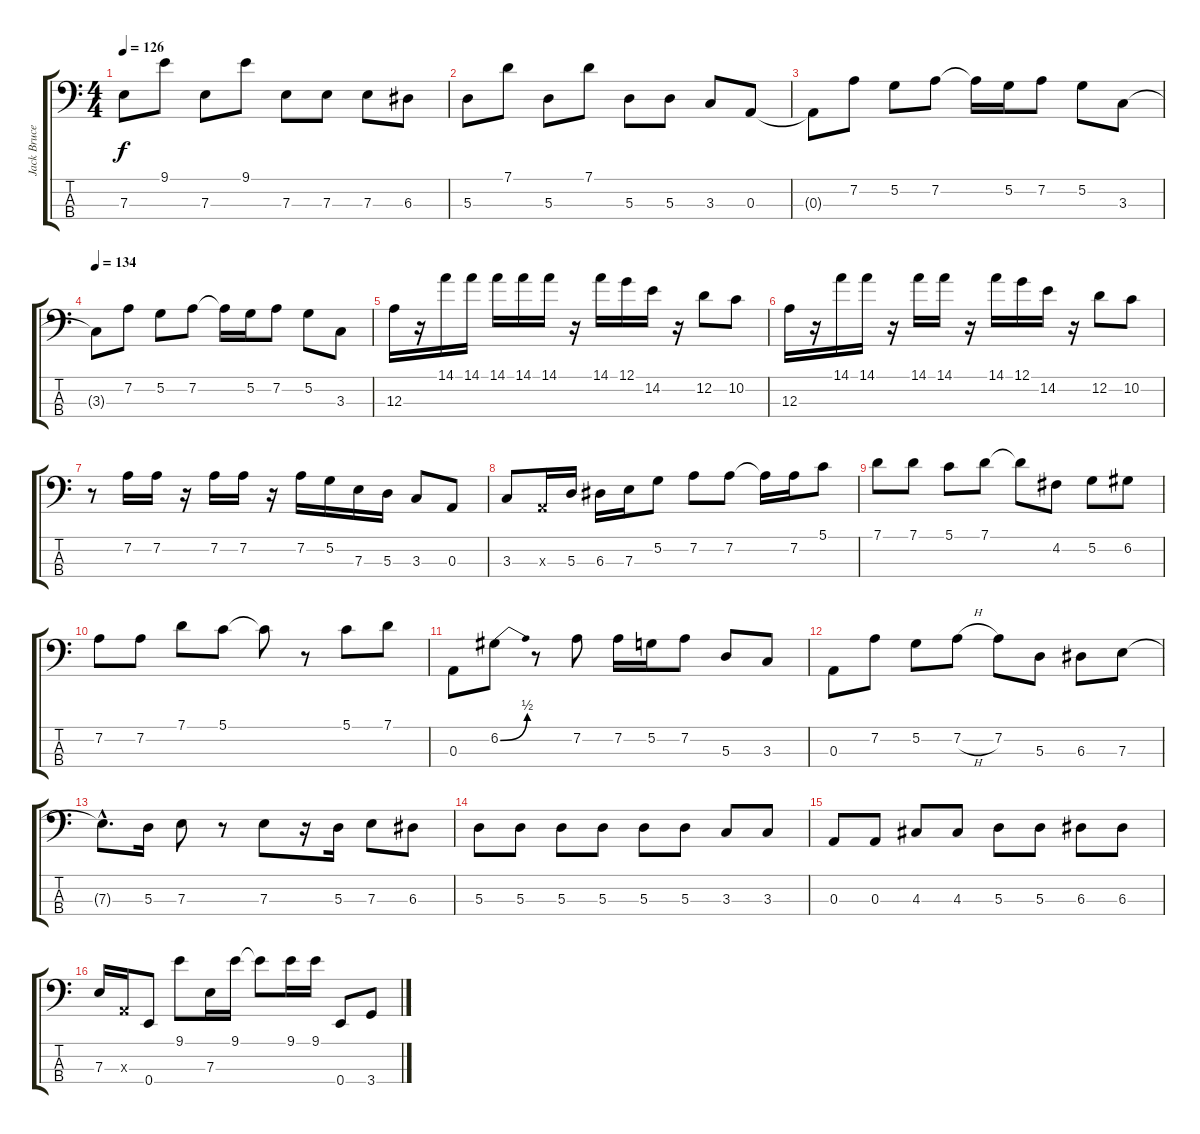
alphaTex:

\track ("Jack Bruce" "Jack Bruce") {instrument electricbassfinger}
\staff {score tabs}
\tuning (G2 D2 A1 E1) {hide}
\ts (4 4)
\tempo 126
\clef f4
\ks c
7.3.8{dy f} 9.1.8 7.3.8 9.1.8 7.3.8 7.3.8 7.3.8 6.3.8 |
5.3.8 7.1.8 5.3.8 7.1.8 5.3.8 5.3.8 3.3.8 0.3.8 |
0.3{t}.8 7.2.8 5.2.8 7.2.8 7.2{t}.16 5.2.16 7.2.8 5.2.8 3.3.8 |
\tempo 134
3.3{t}.8 7.2.8 5.2.8 7.2.8 7.2{t}.16 5.2.16 7.2.8 5.2.8 3.3.8 |
12.3.16 r.16 14.1.16 14.1.16 14.1.16 14.1.16 14.1.16 r.16 14.1.16 12.1.16 14.2.16 r.16 12.2.8 10.2.8 |
12.3.16 r.16 14.1.16 14.1.16 r.16 14.1.16 14.1.16 r.16 14.1.16 12.1.16 14.2.16 r.16 12.2.8 10.2.8 |
r.8 7.2.16 7.2.16 r.16 7.2.16 7.2.16 r.16 7.2.16 5.2.16 7.3.16 5.3.16 3.3.8 0.3.8 |
3.3.8 0.3{x}.16 5.3.16 6.3.16 7.3.16 5.2.8 7.2.8 7.2.8 7.2{t}.16 7.2.16 5.1.8 |
7.1.8 7.1.8 5.1.8 7.1.8 7.1{t}.8 4.2.8 5.2.8 6.2.8 |
7.2.8 7.2.8 7.1.8 5.1.8 5.1{t}.8 r.8 5.1.8 7.1.8 |
0.3.8 6.2{be (bend 0 0 60 2)}.8 r.8 7.2.8 7.2.16 5.2.16 7.2.8 5.3.8 3.3.8 |
0.3.8 7.2.8 5.2.8 7.2{h}.8 7.2.8 5.3.8 6.3.8 7.3.8 |
7.3{hac t}.8{d} 5.3.16 7.3.8 r.8 7.3.8 r.16 5.3.16 7.3.8 6.3.8 |
5.3.8 5.3.8 5.3.8 5.3.8 5.3.8 5.3.8 3.3.8 3.3.8 |
0.3.8 0.3.8 4.3.8 4.3.8 5.3.8 5.3.8 6.3.8 6.3.8 |
7.3.16 0.3{x}.16 0.4.8 9.1.8 7.3.16 9.1.16 9.1{t}.8 9.1.16 9.1.16 0.4.8 3.4.8
